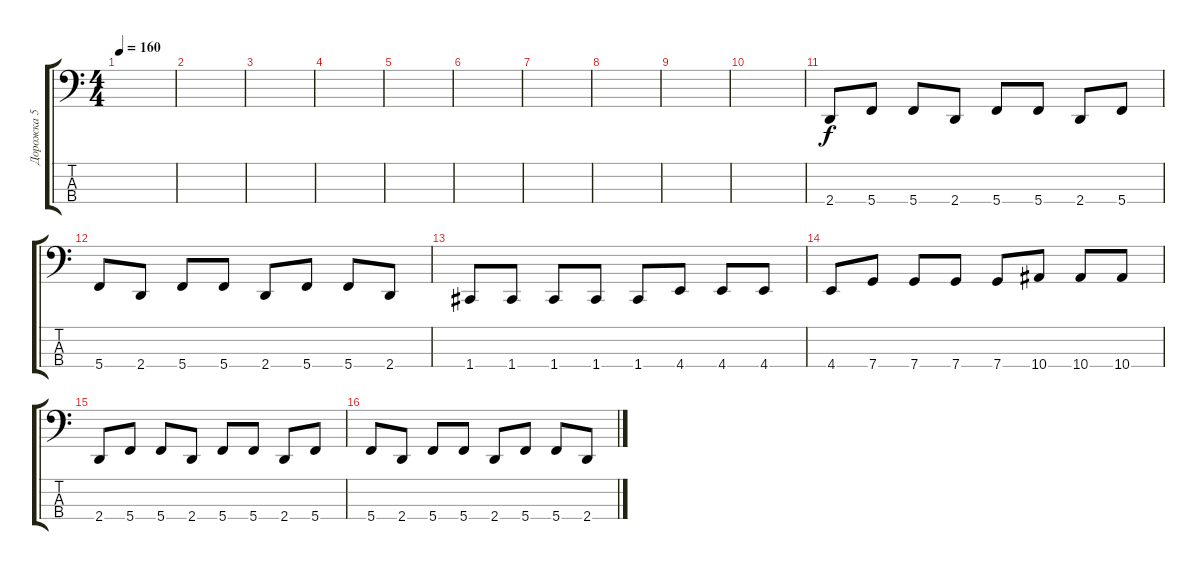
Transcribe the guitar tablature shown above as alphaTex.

\track ("Дорожка 5" "Дорожка 5") {instrument electricbasspick}
\staff {score tabs}
\tuning (F2 C2 G1 C1) {hide}
\ts (4 4)
\tempo 160
\clef f4
\ks c
|
|
|
|
|
|
|
|
|
|
2.4.8 5.4.8 5.4.8 2.4.8 5.4.8 5.4.8 2.4.8 5.4.8 |
5.4.8 2.4.8 5.4.8 5.4.8 2.4.8 5.4.8 5.4.8 2.4.8 |
1.4.8 1.4.8 1.4.8 1.4.8 1.4.8 4.4.8 4.4.8 4.4.8 |
4.4.8 7.4.8 7.4.8 7.4.8 7.4.8 10.4.8 10.4.8 10.4.8 |
2.4.8 5.4.8 5.4.8 2.4.8 5.4.8 5.4.8 2.4.8 5.4.8 |
5.4.8 2.4.8 5.4.8 5.4.8 2.4.8 5.4.8 5.4.8 2.4.8
